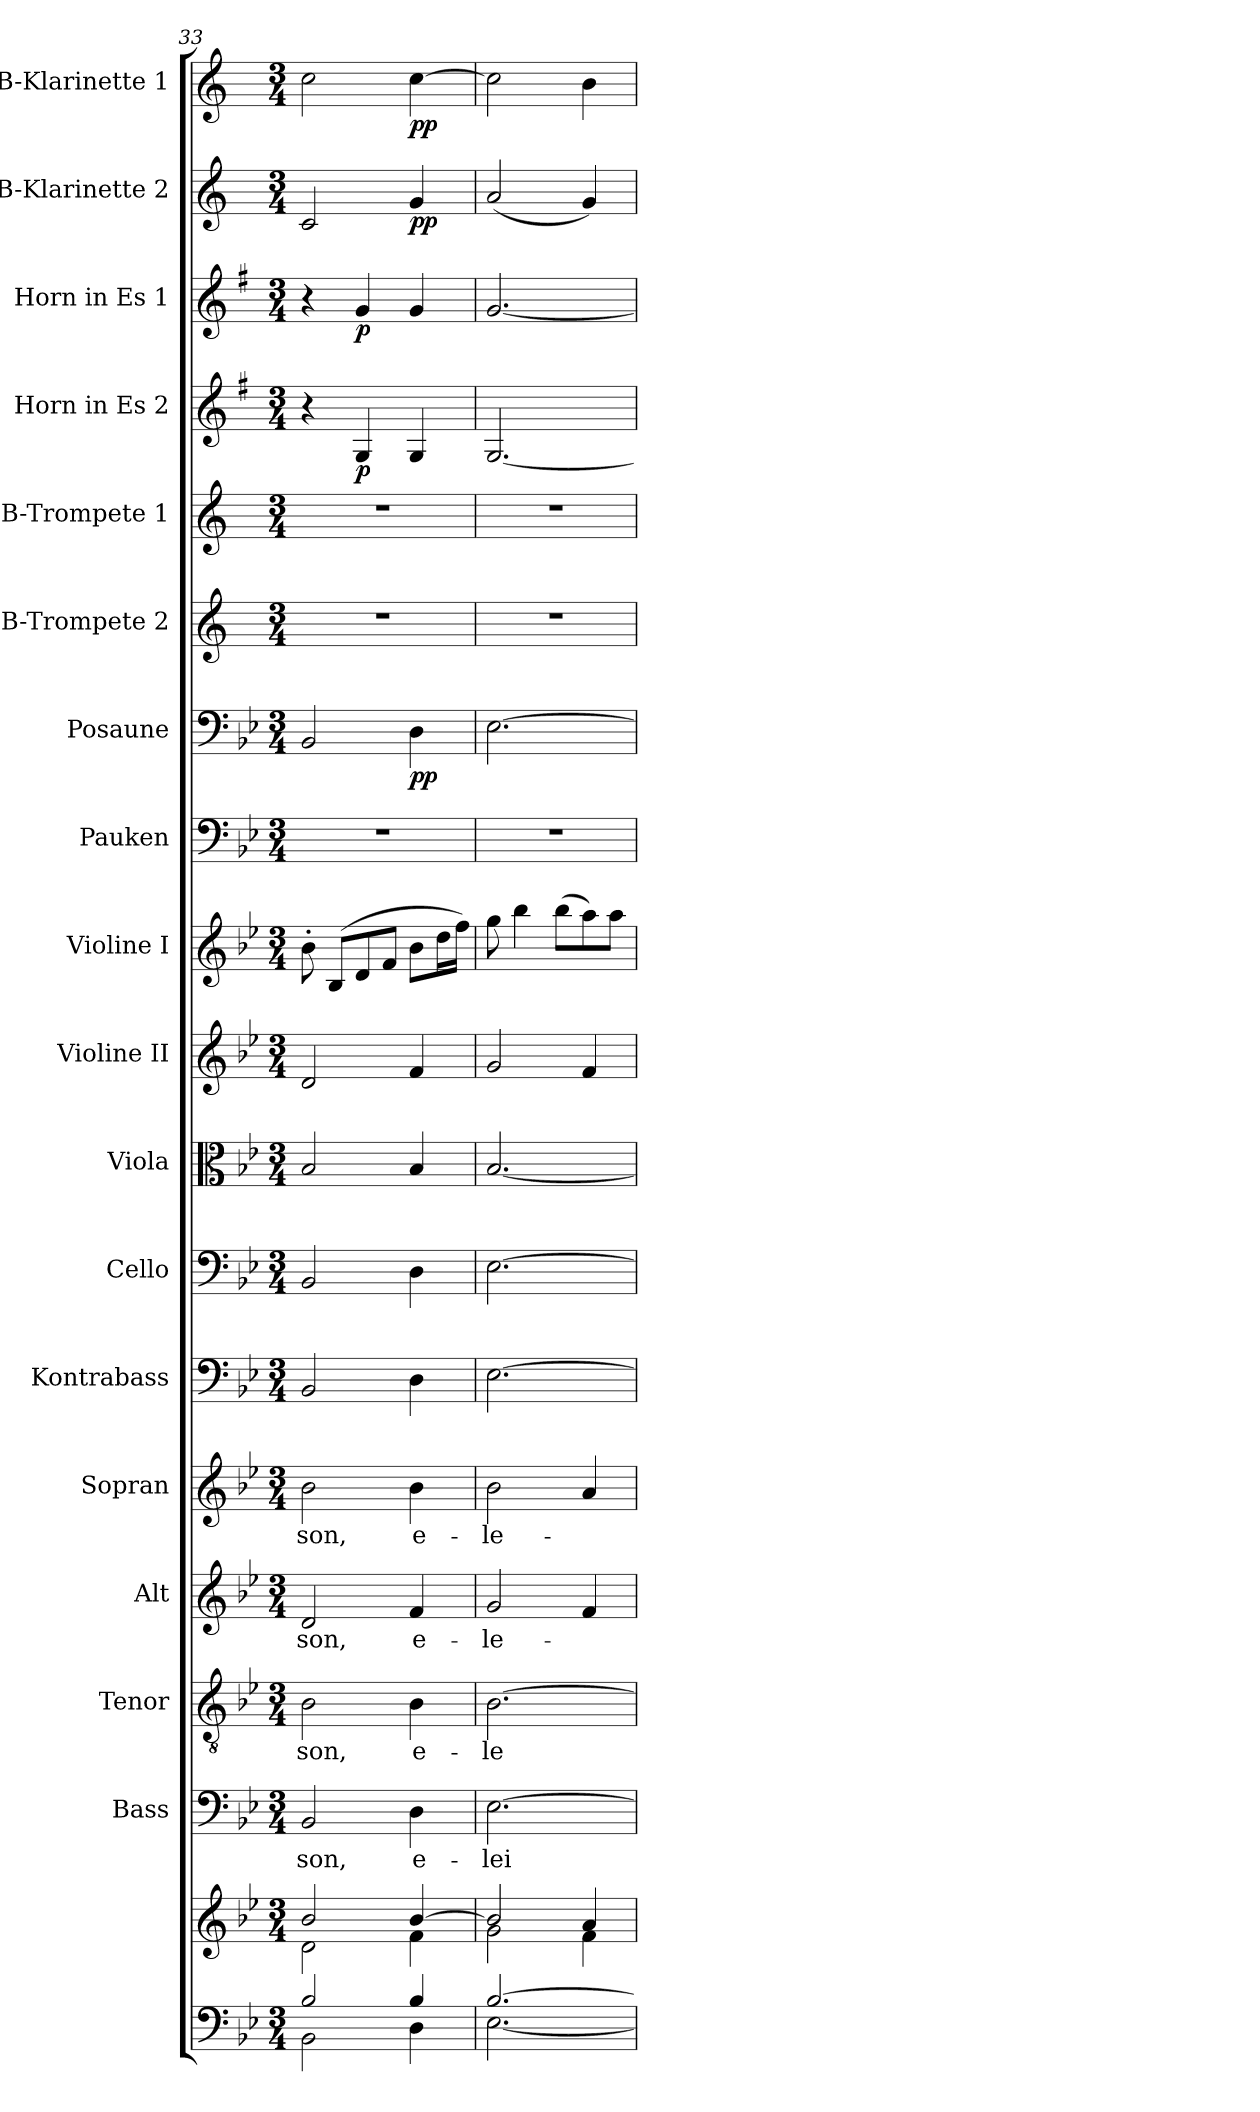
**kern	**kern	**kern	**text	**kern	**text	**kern	**text	**kern	**text	**kern	**kern	**kern	**kern	**kern	**kern	**kern	**dynam	**kern	**kern	**kern	**dynam	**kern	**dynam	**kern	**dynam	**kern	**dynam
*part18	*part18	*part17	*part17	*part16	*part16	*part15	*part15	*part14	*part14	*part13	*part12	*part11	*part10	*part9	*part8	*part7	*part7	*part6	*part5	*part4	*part4	*part3	*part3	*part2	*part2	*part1	*part1
*staff19	*staff18	*staff17	*staff17	*staff16	*staff16	*staff15	*staff15	*staff14	*staff14	*staff13	*staff12	*staff11	*staff10	*staff9	*staff8	*staff7	*staff7	*staff6	*staff5	*staff4	*staff4	*staff3	*staff3	*staff2	*staff2	*staff1	*staff1
*	*	*I"Bass	*	*I"Tenor	*	*I"Alt	*	*I"Sopran	*	*I"Kontrabass	*I"Cello	*I"Viola	*I"Violine II	*I"Violine I	*I"Pauken	*I"Posaune	*	*I"B-Trompete 2	*I"B-Trompete 1	*I"Horn in Es 2	*	*I"Horn in Es 1	*	*I"B-Klarinette 2	*	*I"B-Klarinette 1	*
*	*	*I'B.	*	*I'T.	*	*I'A.	*	*I'S.	*	*I'Kb.	*	*I'Vla.	*I'Vl. II	*I'Vl. I	*I'Pk.	*I'Pos.	*	*I'B Trp. 2	*I'B Trp. 1	*	*	*	*	*I'B Kl. 2	*	*I'B Kl. 1	*
*clefF4	*clefG2	*clefF4	*	*clefGv2	*	*clefG2	*	*clefG2	*	*clefF4	*clefF4	*clefC3	*clefG2	*clefG2	*clefF4	*clefF4	*	*clefG2	*clefG2	*clefG2	*	*clefG2	*	*clefG2	*	*clefG2	*
*	*	*	*	*	*	*	*	*	*	*ITrd7c12	*	*	*	*	*	*	*	*ITrd1c2	*ITrd1c2	*ITrd5c9	*	*ITrd5c9	*	*ITrd1c2	*	*ITrd1c2	*
*k[b-e-]	*k[b-e-]	*k[b-e-]	*	*k[b-e-]	*	*k[b-e-]	*	*k[b-e-]	*	*k[b-e-]	*k[b-e-]	*k[b-e-]	*k[b-e-]	*k[b-e-]	*k[b-e-]	*k[b-e-]	*	*k[b-e-]	*k[b-e-]	*k[b-e-]	*	*k[b-e-]	*	*k[b-e-]	*	*k[b-e-]	*
*B-:	*B-:	*B-:	*	*B-:	*	*B-:	*	*B-:	*	*B-:	*B-:	*B-:	*B-:	*B-:	*B-:	*B-:	*	*B-:	*B-:	*B-:	*	*B-:	*	*B-:	*	*B-:	*
*M3/4	*M3/4	*M3/4	*	*M3/4	*	*M3/4	*	*M3/4	*	*M3/4	*M3/4	*M3/4	*M3/4	*M3/4	*M3/4	*M3/4	*	*M3/4	*M3/4	*M3/4	*	*M3/4	*	*M3/4	*	*M3/4	*
=33	=33	=33	=33	=33	=33	=33	=33	=33	=33	=33	=33	=33	=33	=33	=33	=33	=33	=33	=33	=33	=33	=33	=33	=33	=33	=33	=33
*^	*^	*	*	*	*	*	*	*	*	*	*	*	*	*	*	*	*	*	*	*	*	*	*	*	*	*	*
!	!	!	!	!	!LO:LY:b	!	!LO:LY:b	!	!LO:LY:b	!	!LO:LY:b	!	!	!	!	!	!	!	!	!	!	!	!	!	!	!	!	!	!
2B-/	2BB-\	2b-/	2d\	2BB-/	-son,	2B-\	-son,	2d/	-son,	2b-\	-son,	2BBB-/	2BB-/	2B-/	2d/	8b-'>\	2.r	2BB-/	.	2.r	2.r	4r	.	4r	.	2B-/	.	2b-\	.
.	.	.	.	.	.	.	.	.	.	.	.	.	.	.	.	(>8B-/L	.	.	.	.	.	.	.	.	.	.	.	.	.
!	!	!	!	!	!	!	!	!	!	!	!	!	!	!	!	!	!	!	!	!	!	!	!LO:DY:b	!	!LO:DY:b	!	!	!	!
.	.	.	.	.	.	.	.	.	.	.	.	.	.	.	.	8d/	.	.	.	.	.	4BB-/	p	4B-/	p	.	.	.	.
.	.	.	.	.	.	.	.	.	.	.	.	.	.	.	.	8f/J	.	.	.	.	.	.	.	.	.	.	.	.	.
!	!	!	!	!	!LO:LY:b	!	!LO:LY:b	!	!LO:LY:b	!	!LO:LY:b	!	!	!	!	!	!	!	!LO:DY:b	!	!	!	!	!	!	!	!LO:DY:b	!	!LO:DY:b
4B-/	4D\	[>4b-/	4f\	4D\	e-	4B-\	e-	4f/	e-	4b-\	e-	4DD\	4D\	4B-/	4f/	8b-\L	.	4D\	pp	.	.	4BB-/	.	4B-/	.	4f/	pp	[4b-\	pp
.	.	.	.	.	.	.	.	.	.	.	.	.	.	.	.	16dd\L	.	.	.	.	.	.	.	.	.	.	.	.	.
.	.	.	.	.	.	.	.	.	.	.	.	.	.	.	.	16ff\JJ)	.	.	.	.	.	.	.	.	.	.	.	.	.
=34	=34	=34	=34	=34	=34	=34	=34	=34	=34	=34	=34	=34	=34	=34	=34	=34	=34	=34	=34	=34	=34	=34	=34	=34	=34	=34	=34	=34	=34
!	!	!	!	!	!LO:LY:b	!	!LO:LY:b	!	!LO:LY:b	!	!LO:LY:b	!	!	!	!	!	!	!	!	!	!	!	!	!	!	!	!	!	!
[>2.B-/	[<2.E-\	2b-/]	2g\	[2.E-\	-lei-	[2.B-\	-le-	2g/	-le-	2b-\	-le-	[2.EE-\	[2.E-\	[2.B-/	2g/	8gg\	2.r	[2.E-\	.	2.r	2.r	[2.BB-/	.	[2.B-/	.	(<2g/	.	2b-\]	.
.	.	.	.	.	.	.	.	.	.	.	.	.	.	.	.	4bb-\	.	.	.	.	.	.	.	.	.	.	.	.	.
.	.	.	.	.	.	.	.	.	.	.	.	.	.	.	.	(>8bb-\L	.	.	.	.	.	.	.	.	.	.	.	.	.
.	.	4a/	4f\	.	.	.	.	4f/	.	4a/	.	.	.	.	4f/	8aa\)	.	.	.	.	.	.	.	.	.	4f/)	.	4a\	.
.	.	.	.	.	.	.	.	.	.	.	.	.	.	.	.	8aa\J	.	.	.	.	.	.	.	.	.	.	.	.	.
*v	*v	*	*	*	*	*	*	*	*	*	*	*	*	*	*	*	*	*	*	*	*	*	*	*	*	*	*	*	*
*	*v	*v	*	*	*	*	*	*	*	*	*	*	*	*	*	*	*	*	*	*	*	*	*	*	*	*	*	*
=	=	=	=	=	=	=	=	=	=	=	=	=	=	=	=	=	=	=	=	=	=	=	=	=	=	=	=
*-	*-	*-	*-	*-	*-	*-	*-	*-	*-	*-	*-	*-	*-	*-	*-	*-	*-	*-	*-	*-	*-	*-	*-	*-	*-	*-	*-
